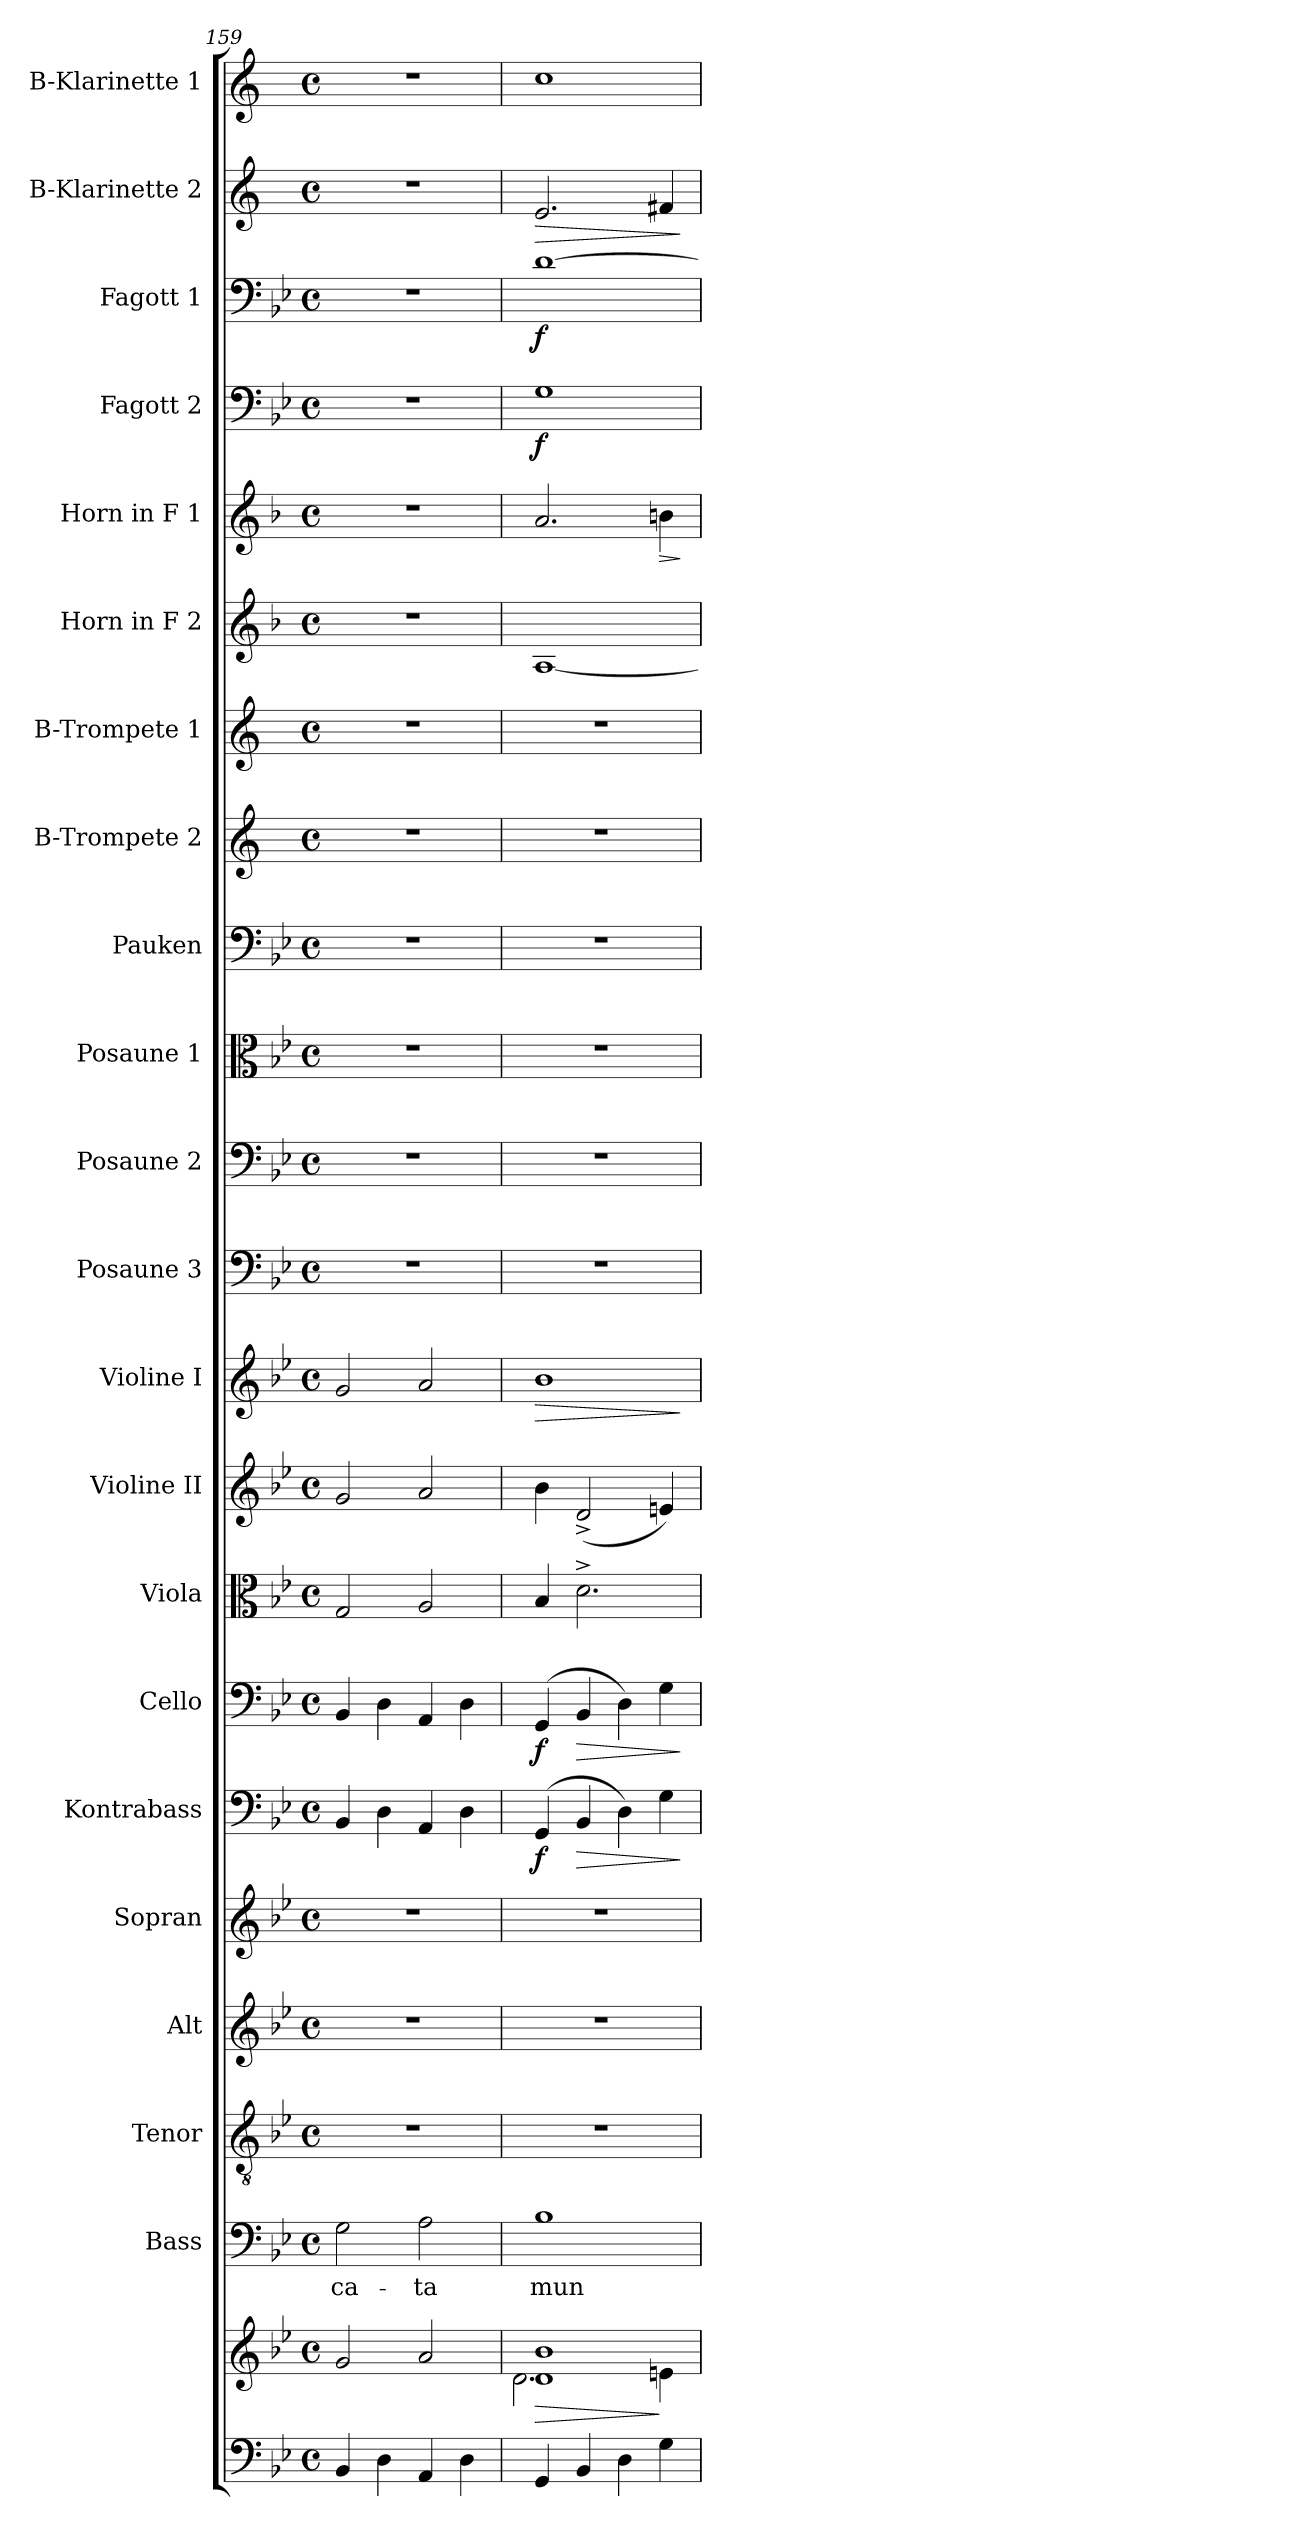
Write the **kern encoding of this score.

**kern	**kern	**dynam	**kern	**text	**kern	**kern	**kern	**kern	**dynam	**kern	**dynam	**kern	**kern	**kern	**dynam	**kern	**kern	**kern	**kern	**kern	**kern	**kern	**kern	**dynam	**kern	**dynam	**kern	**dynam	**kern	**dynam	**kern
*part22	*part22	*part22	*part21	*part21	*part20	*part19	*part18	*part17	*part17	*part16	*part16	*part15	*part14	*part13	*part13	*part12	*part11	*part10	*part9	*part8	*part7	*part6	*part5	*part5	*part4	*part4	*part3	*part3	*part2	*part2	*part1
*staff23	*staff22	*staff22/23	*staff21	*staff21	*staff20	*staff19	*staff18	*staff17	*staff17	*staff16	*staff16	*staff15	*staff14	*staff13	*staff13	*staff12	*staff11	*staff10	*staff9	*staff8	*staff7	*staff6	*staff5	*staff5	*staff4	*staff4	*staff3	*staff3	*staff2	*staff2	*staff1
*	*	*	*I"Bass	*	*I"Tenor	*I"Alt	*I"Sopran	*I"Kontrabass	*	*I"Cello	*	*I"Viola	*I"Violine II	*I"Violine I	*	*I"Posaune 3	*I"Posaune 2	*I"Posaune 1	*I"Pauken	*I"B-Trompete 2	*I"B-Trompete 1	*I"Horn in F 2	*I"Horn in F 1	*	*I"Fagott 2	*	*I"Fagott 1	*	*I"B-Klarinette 2	*	*I"B-Klarinette 1
*	*	*	*I'B.	*	*I'T.	*I'A.	*I'S.	*I'Kb.	*	*	*	*I'Vla.	*I'Vl. II	*I'Vl. I	*	*I'Pos. 3	*I'Pos. 2	*I'Pos. 1	*I'Pk.	*I'B Trp. 2	*I'B Trp. 1	*	*	*	*I'Fg. 2	*	*I'Fg. 1	*	*I'B Kl. 2	*	*I'B Kl. 1
*clefF4	*clefG2	*	*clefF4	*	*clefGv2	*clefG2	*clefG2	*clefF4	*	*clefF4	*	*clefC3	*clefG2	*clefG2	*	*clefF4	*clefF4	*clefC3	*clefF4	*clefG2	*clefG2	*clefG2	*clefG2	*	*clefF4	*	*clefF4	*	*clefG2	*	*clefG2
*	*	*	*	*	*	*	*	*ITrd7c12	*	*	*	*	*	*	*	*	*	*	*	*ITrd1c2	*ITrd1c2	*ITrd4c7	*ITrd4c7	*	*	*	*	*	*ITrd1c2	*	*ITrd1c2
*k[b-e-]	*k[b-e-]	*	*k[b-e-]	*	*k[b-e-]	*k[b-e-]	*k[b-e-]	*k[b-e-]	*	*k[b-e-]	*	*k[b-e-]	*k[b-e-]	*k[b-e-]	*	*k[b-e-]	*k[b-e-]	*k[b-e-]	*k[b-e-]	*k[b-e-]	*k[b-e-]	*k[b-e-]	*k[b-e-]	*	*k[b-e-]	*	*k[b-e-]	*	*k[b-e-]	*	*k[b-e-]
*B-:	*B-:	*	*B-:	*	*B-:	*B-:	*B-:	*B-:	*	*B-:	*	*B-:	*B-:	*B-:	*	*B-:	*B-:	*B-:	*B-:	*B-:	*B-:	*B-:	*B-:	*	*B-:	*	*B-:	*	*B-:	*	*B-:
*M4/4	*M4/4	*	*M4/4	*	*M4/4	*M4/4	*M4/4	*M4/4	*	*M4/4	*	*M4/4	*M4/4	*M4/4	*	*M4/4	*M4/4	*M4/4	*M4/4	*M4/4	*M4/4	*M4/4	*M4/4	*	*M4/4	*	*M4/4	*	*M4/4	*	*M4/4
*met(c)	*met(c)	*	*met(c)	*	*met(c)	*met(c)	*met(c)	*met(c)	*	*met(c)	*	*met(c)	*met(c)	*met(c)	*	*met(c)	*met(c)	*met(c)	*met(c)	*met(c)	*met(c)	*met(c)	*met(c)	*	*met(c)	*	*met(c)	*	*met(c)	*	*met(c)
=159	=159	=159	=159	=159	=159	=159	=159	=159	=159	=159	=159	=159	=159	=159	=159	=159	=159	=159	=159	=159	=159	=159	=159	=159	=159	=159	=159	=159	=159	=159	=159
!	!	!	!	!LO:LY:b	!	!	!	!	!	!	!	!	!	!	!	!	!	!	!	!	!	!	!	!	!	!	!	!	!	!	!
4BB-/	2g/	.	2G\	-ca-	1r	1r	1r	4BBB-/	.	4BB-/	.	2G/	2g/	2g/	.	1r	1r	1r	1r	1r	1r	1r	1r	.	1r	.	1r	.	1r	.	1r
4D\	.	.	.	.	.	.	.	4DD\	.	4D\	.	.	.	.	.	.	.	.	.	.	.	.	.	.	.	.	.	.	.	.	.
!	!	!	!	!LO:LY:b	!	!	!	!	!	!	!	!	!	!	!	!	!	!	!	!	!	!	!	!	!	!	!	!	!	!	!
4AA/	2a/	.	2A\	-ta	.	.	.	4AAA/	.	4AA/	.	2A/	2a/	2a/	.	.	.	.	.	.	.	.	.	.	.	.	.	.	.	.	.
4D\	.	.	.	.	.	.	.	4DD\	.	4D\	.	.	.	.	.	.	.	.	.	.	.	.	.	.	.	.	.	.	.	.	.
=160	=160	=160	=160	=160	=160	=160	=160	=160	=160	=160	=160	=160	=160	=160	=160	=160	=160	=160	=160	=160	=160	=160	=160	=160	=160	=160	=160	=160	=160	=160	=160
!	!	!LO:HP:b	!	!LO:LY:b	!	!	!	!	!LO:DY:b	!	!LO:DY:b	!	!	!	!LO:HP:b	!	!	!	!	!	!	!	!	!	!	!LO:DY:b	!	!LO:DY:b	!	!LO:HP:b	!
*	*^	*	*	*	*	*	*	*	*	*	*	*	*	*	*	*	*	*	*	*	*	*	*	*	*	*	*	*	*	*	*
4GG/	1d 1b-	2.d\	>	1B-	mun-	1r	1r	1r	(4GGG/	f	(4GG/	f	4B-/	4b-\	1b-	>	1r	1r	1r	1r	1r	1r	[1D	2.d/	.	1G	f	[1d	f	2.d/	>	1b-
!	!	!	!	!	!	!	!	!	!	!LO:HP:b	!	!LO:HP:b	!	!	!	!	!	!	!	!	!	!	!	!	!	!	!	!	!	!	!	!
4BB-/	.	.	.	.	.	.	.	.	4BBB-/	>	4BB-/	>	2.d^>\	(<2d^</	.	.	.	.	.	.	.	.	.	.	.	.	.	.	.	.	.	.
4D\	.	.	.	.	.	.	.	.	4DD\)	.	4D\)	.	.	.	.	.	.	.	.	.	.	.	.	.	.	.	.	.	.	.	.	.
!	!	!	!	!	!	!	!	!	!	!	!	!	!	!	!	!	!	!	!	!	!	!	!	!	!LO:HP:b	!	!	!	!	!	!	!
4G\	.	4en\	]	.	.	.	.	.	4GG\	.	4G\	.	.	4en/)	.	.	.	.	.	.	.	.	.	4en\	>	.	.	.	.	4en/	.	.
*	*v	*v	*	*	*	*	*	*	*	*	*	*	*	*	*	*	*	*	*	*	*	*	*	*	*	*	*	*	*	*	*	*
.	.	.	.	.	.	.	.	.	]	.	]	.	.	.	]	.	.	.	.	.	.	.	.	]	.	.	.	.	.	]	.
=	=	=	=	=	=	=	=	=	=	=	=	=	=	=	=	=	=	=	=	=	=	=	=	=	=	=	=	=	=	=	=
*-	*-	*-	*-	*-	*-	*-	*-	*-	*-	*-	*-	*-	*-	*-	*-	*-	*-	*-	*-	*-	*-	*-	*-	*-	*-	*-	*-	*-	*-	*-	*-
